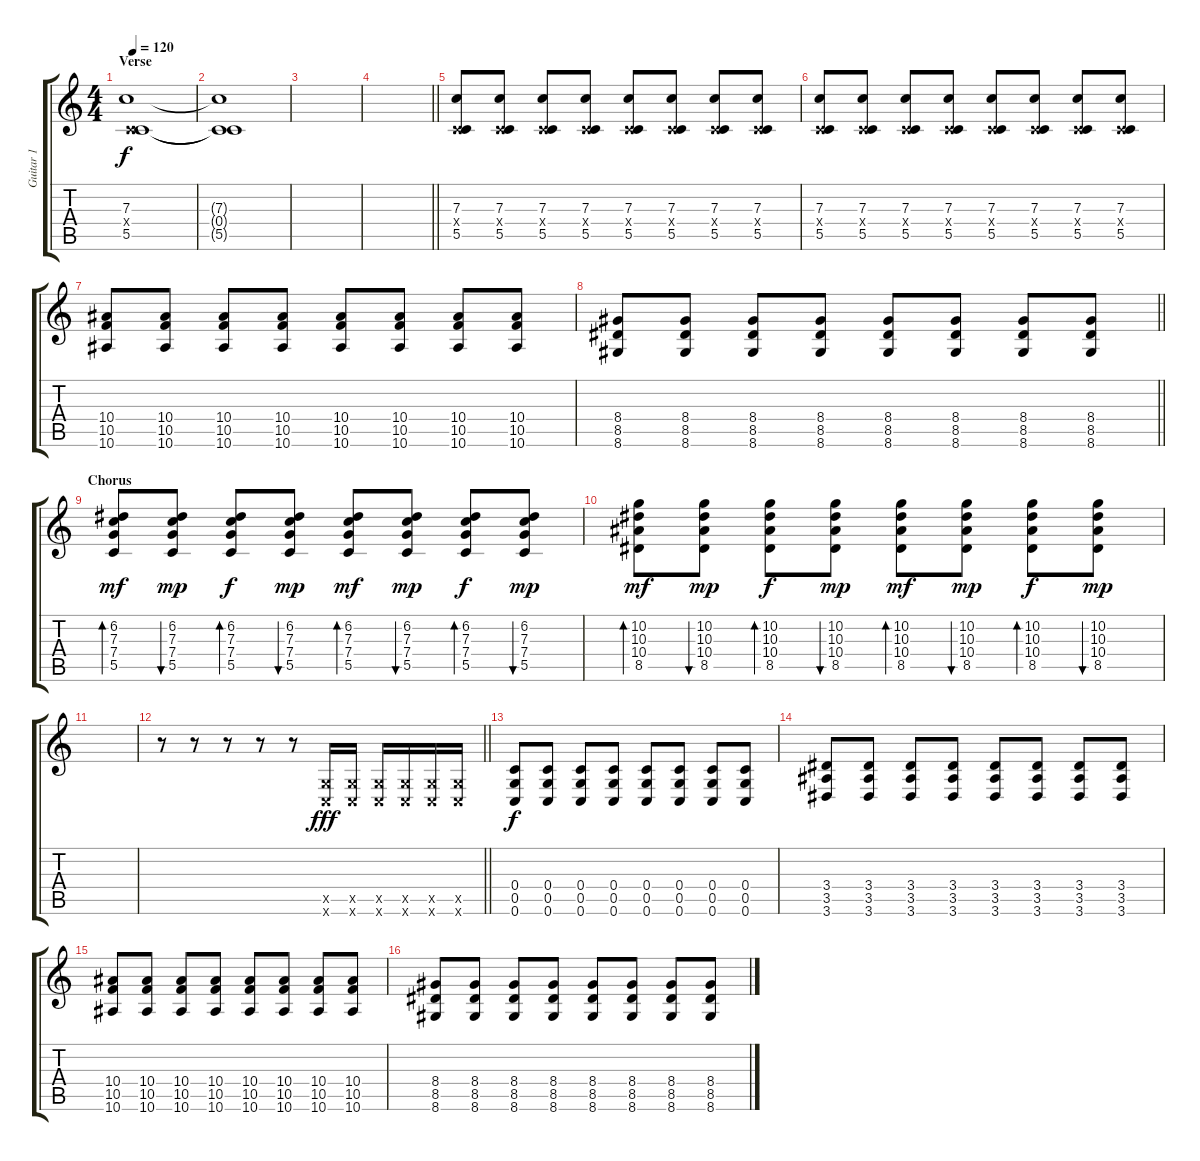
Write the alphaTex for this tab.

\track ("Guitar 1" "Guitar 1") {instrument acousticguitarsteel}
\staff {score tabs}
\tuning (D4 A3 F3 C3 G2 C2) {hide}
\ts (4 4)
\section ("" "Verse")
\tempo 120
\clef g2
\ks c
(7.3 0.4{x} 5.5).1{dy f} |
(7.3{t} 0.4{t} 5.5{t}).1 |
|
\barLineRight lightlight
|
(7.3 0.4{x} 5.5).8 (7.3 0.4{x} 5.5).8 (7.3 0.4{x} 5.5).8 (7.3 0.4{x} 5.5).8 (7.3 0.4{x} 5.5).8 (7.3 0.4{x} 5.5).8 (7.3 0.4{x} 5.5).8 (7.3 0.4{x} 5.5).8 |
(7.3 0.4{x} 5.5).8 (7.3 0.4{x} 5.5).8 (7.3 0.4{x} 5.5).8 (7.3 0.4{x} 5.5).8 (7.3 0.4{x} 5.5).8 (7.3 0.4{x} 5.5).8 (7.3 0.4{x} 5.5).8 (7.3 0.4{x} 5.5).8 |
(10.4 10.5 10.6).8 (10.4 10.5 10.6).8 (10.4 10.5 10.6).8 (10.4 10.5 10.6).8 (10.4 10.5 10.6).8 (10.4 10.5 10.6).8 (10.4 10.5 10.6).8 (10.4 10.5 10.6).8 |
\barLineRight lightlight
(8.4 8.5 8.6).8 (8.4 8.5 8.6).8 (8.4 8.5 8.6).8 (8.4 8.5 8.6).8 (8.4 8.5 8.6).8 (8.4 8.5 8.6).8 (8.4 8.5 8.6).8 (8.4 8.5 8.6).8 |
\section ("" "Chorus")
(6.2 7.3 7.4 5.5).8{bd 60 dy mf volume 16 instrument acousticguitarsteel} (6.2 7.3 7.4 5.5).8{bu 60 dy mp} (6.2 7.3 7.4 5.5).8{bd 60 dy f} (6.2 7.3 7.4 5.5).8{bu 60 dy mp} (6.2 7.3 7.4 5.5).8{bd 60 dy mf} (6.2 7.3 7.4 5.5).8{bu 60 dy mp} (6.2 7.3 7.4 5.5).8{bd 60 dy f} (6.2 7.3 7.4 5.5).8{bu 60 dy mp} |
(10.2 10.3 10.4 8.5).8{bd 60 dy mf} (10.2 10.3 10.4 8.5).8{bu 60 dy mp} (10.2 10.3 10.4 8.5).8{bd 60 dy f} (10.2 10.3 10.4 8.5).8{bu 60 dy mp} (10.2 10.3 10.4 8.5).8{bd 60 dy mf} (10.2 10.3 10.4 8.5).8{bu 60 dy mp} (10.2 10.3 10.4 8.5).8{bd 60 dy f} (10.2 10.3 10.4 8.5).8{bu 60 dy mp} |
|
\barLineRight lightlight
r.8 r.8 r.8 r.8 r.8 (0.5{x} 0.6{x}).16{dy fff instrument distortionguitar} (0.5{x} 0.6{x}).16 (0.5{x} 0.6{x}).16 (0.5{x} 0.6{x}).16 (0.5{x} 0.6{x}).16 (0.5{x} 0.6{x}).16 |
(0.4 0.5 0.6).8{dy f} (0.4 0.5 0.6).8 (0.4 0.5 0.6).8 (0.4 0.5 0.6).8 (0.4 0.5 0.6).8 (0.4 0.5 0.6).8 (0.4 0.5 0.6).8 (0.4 0.5 0.6).8 |
(3.4 3.5 3.6).8 (3.4 3.5 3.6).8 (3.4 3.5 3.6).8 (3.4 3.5 3.6).8 (3.4 3.5 3.6).8 (3.4 3.5 3.6).8 (3.4 3.5 3.6).8 (3.4 3.5 3.6).8 |
(10.4 10.5 10.6).8 (10.4 10.5 10.6).8 (10.4 10.5 10.6).8 (10.4 10.5 10.6).8 (10.4 10.5 10.6).8 (10.4 10.5 10.6).8 (10.4 10.5 10.6).8 (10.4 10.5 10.6).8 |
(8.4 8.5 8.6).8 (8.4 8.5 8.6).8 (8.4 8.5 8.6).8 (8.4 8.5 8.6).8 (8.4 8.5 8.6).8 (8.4 8.5 8.6).8 (8.4 8.5 8.6).8 (8.4 8.5 8.6).8
